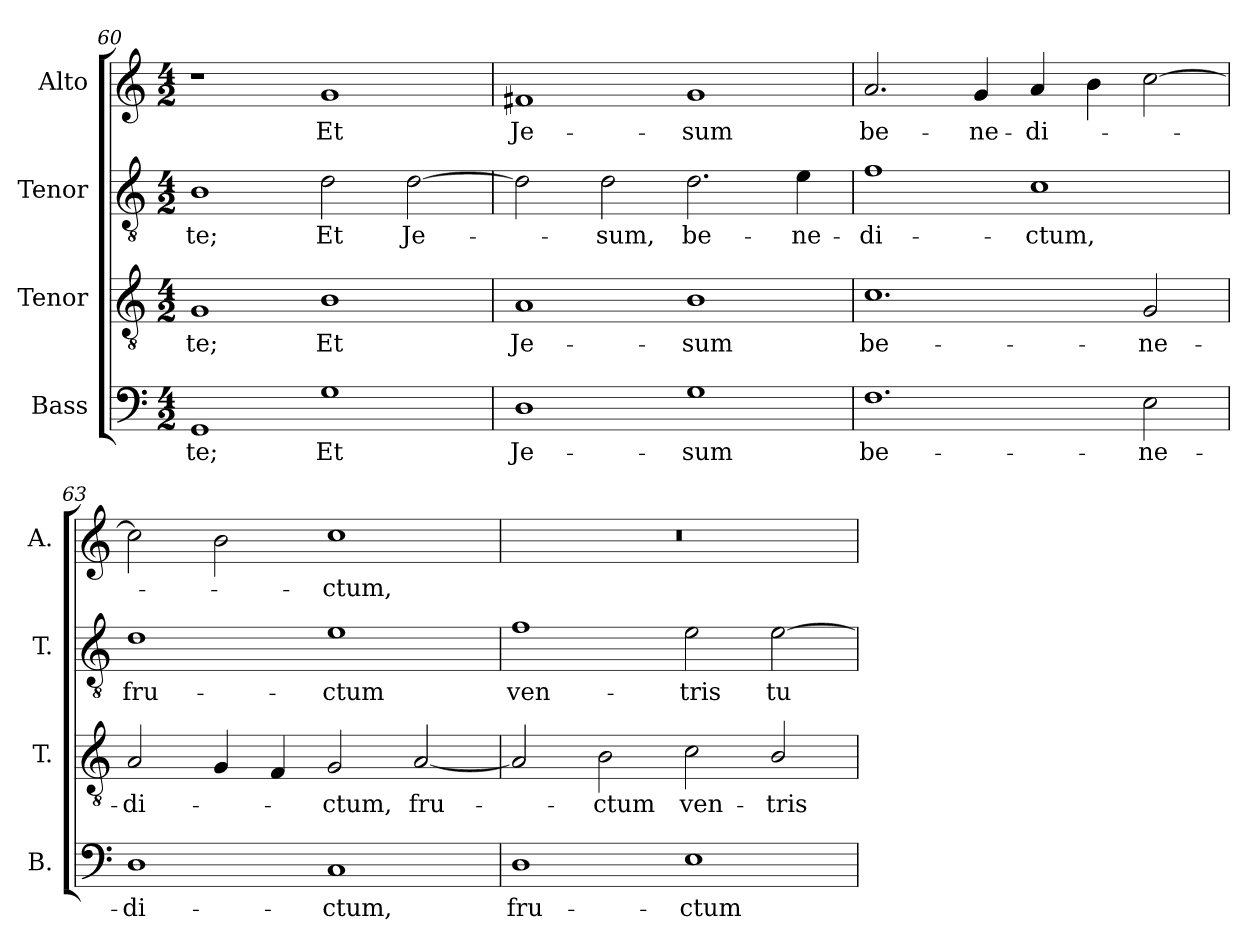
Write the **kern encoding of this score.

**kern	**text	**kern	**text	**kern	**text	**kern	**text
*part4	*part4	*part3	*part3	*part2	*part2	*part1	*part1
*staff4	*staff4	*staff3	*staff3	*staff2	*staff2	*staff1	*staff1
*I"Bass	*	*I"Tenor	*	*I"Tenor	*	*I"Alto	*
*I'B.	*	*I'T.	*	*I'T.	*	*I'A.	*
*clefF4	*	*clefGv2	*	*clefGv2	*	*clefG2	*
*	*	*ITrd7c12	*	*ITrd7c12	*	*	*
*k[]	*	*k[]	*	*k[]	*	*k[]	*
*C:	*	*C:	*	*C:	*	*C:	*
*M4/2	*	*M4/2	*	*M4/2	*	*M4/2	*
=60	=60	=60	=60	=60	=60	=60	=60
!	!LO:LY:b:color=#000000	!	!	!	!	!	!
!	!	!	!LO:LY:b:color=#000000	!	!	!	!
!	!	!	!	!	!LO:LY:b:color=#000000	!	!
1GGi	-te;	1GGi	-te;	1BBi	-te;	1r	.
!	!LO:LY:b:color=#000000	!	!	!	!	!	!
!	!	!	!LO:LY:b:color=#000000	!	!	!	!
!	!	!	!	!	!LO:LY:b:color=#000000	!	!
!	!	!	!	!	!	!	!LO:LY:b:color=#000000
1Gi	Et	1BBi	Et	2Di\	Et	1gi	Et
!	!	!	!	!	!LO:LY:b:color=#000000	!	!
.	.	.	.	[2Di\	Je-	.	.
=61	=61	=61	=61	=61	=61	=61	=61
!	!LO:LY:b:color=#000000	!	!	!	!	!	!
!	!	!	!LO:LY:b:color=#000000	!	!	!	!
!	!	!	!	!	!	!	!LO:LY:b:color=#000000
1Di	Je-	1AAi	Je-	2Di\]	.	1f#Xi	Je-
!	!	!	!	!	!LO:LY:b:color=#000000	!	!
.	.	.	.	2Di\	-sum,	.	.
!	!LO:LY:b:color=#000000	!	!	!	!	!	!
!	!	!	!LO:LY:b:color=#000000	!	!	!	!
!	!	!	!	!	!LO:LY:b:color=#000000	!	!
!	!	!	!	!	!	!	!LO:LY:b:color=#000000
1Gi	-sum	1BBi	-sum	2.Di\	be-	1gi	-sum
!	!	!	!	!	!LO:LY:b:color=#000000	!	!
.	.	.	.	4Ei\	-ne-	.	.
=62	=62	=62	=62	=62	=62	=62	=62
!	!LO:LY:b:color=#000000	!	!	!	!	!	!
!	!	!	!LO:LY:b:color=#000000	!	!	!	!
!	!	!	!	!	!LO:LY:b:color=#000000	!	!
!	!	!	!	!	!	!	!LO:LY:b:color=#000000
1.Fi	be-	1.Ci	be-	1Fi	-di-	2.ai/	be-
!	!	!	!	!	!	!	!LO:LY:b:color=#000000
.	.	.	.	.	.	4gi/	-ne-
!	!	!	!	!	!LO:LY:b:color=#000000	!	!
!	!	!	!	!	!	!	!LO:LY:b:color=#000000
.	.	.	.	1Ci	-ctum,	4ai/	-di-
.	.	.	.	.	.	4bi\	.
!	!LO:LY:b:color=#000000	!	!	!	!	!	!
!	!	!	!LO:LY:b:color=#000000	!	!	!	!
2Ei\	-ne-	2GGi/	-ne-	.	.	[2cci\	.
=63	=63	=63	=63	=63	=63	=63	=63
!	!LO:LY:b:color=#000000	!	!	!	!	!	!
!	!	!	!LO:LY:b:color=#000000	!	!	!	!
!	!	!	!	!	!LO:LY:b:color=#000000	!	!
1Di	-di-	2AAi/	-di-	1Di	fru-	2cci\]	.
.	.	4GGi/	.	.	.	2bi\	.
.	.	4FFi/	.	.	.	.	.
!	!LO:LY:b:color=#000000	!	!	!	!	!	!
!	!	!	!LO:LY:b:color=#000000	!	!	!	!
!	!	!	!	!	!LO:LY:b:color=#000000	!	!
!	!	!	!	!	!	!	!LO:LY:b:color=#000000
1Ci	-ctum,	2GGi/	-ctum,	1Ei	-ctum	1cci	-ctum,
!	!	!	!LO:LY:b:color=#000000	!	!	!	!
.	.	[2AAi/	fru-	.	.	.	.
!!LO:PB:g=z
=64	=64	=64	=64	=64	=64	=64	=64
!	!LO:LY:b:color=#000000	!	!	!	!	!	!
!	!	!	!	!	!LO:LY:b:color=#000000	!LO:N:vis=1	!
1Di	fru-	2AAi/]	.	1Fi	ven-	0r	.
!	!	!	!LO:LY:b:color=#000000	!	!	!	!
.	.	2BBi\	-ctum	.	.	.	.
!	!LO:LY:b:color=#000000	!	!	!	!	!	!
!	!	!	!LO:LY:b:color=#000000	!	!	!	!
!	!	!	!	!	!LO:LY:b:color=#000000	!	!
1Ei	-ctum	2Ci\	ven-	2Ei\	-tris	.	.
!	!	!	!LO:LY:b:color=#000000	!	!	!	!
!	!	!	!	!	!LO:LY:b:color=#000000	!	!
.	.	2BBi/	-tris	[2Ei\	tu-	.	.
=	=	=	=	=	=	=	=
*-	*-	*-	*-	*-	*-	*-	*-
